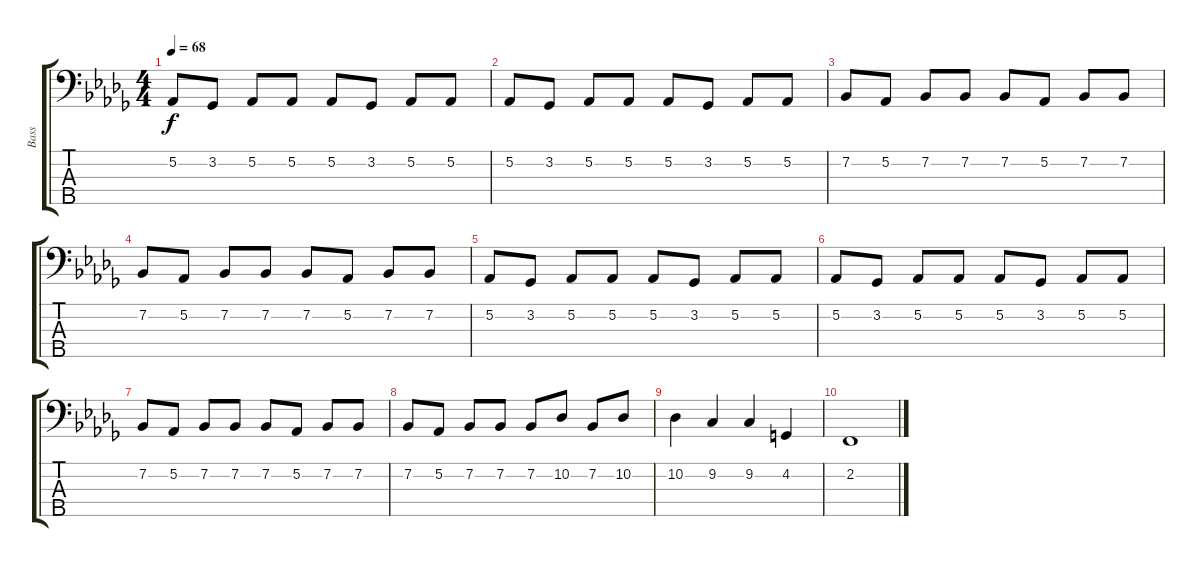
\track ("Bass" "Bass") {instrument electricbasspick}
\staff {score tabs}
\tuning (Ab1 Eb1 Bb0 F0 C0) {hide}
\ts (4 4)
\tempo 68
\clef f4
\ks bbminor
5.2.8{dy f} 3.2.8 5.2.8 5.2.8 5.2.8 3.2.8 5.2.8 5.2.8 |
5.2.8 3.2.8 5.2.8 5.2.8 5.2.8 3.2.8 5.2.8 5.2.8 |
7.2.8 5.2.8 7.2.8 7.2.8 7.2.8 5.2.8 7.2.8 7.2.8 |
7.2.8 5.2.8 7.2.8 7.2.8 7.2.8 5.2.8 7.2.8 7.2.8 |
5.2.8 3.2.8 5.2.8 5.2.8 5.2.8 3.2.8 5.2.8 5.2.8 |
5.2.8 3.2.8 5.2.8 5.2.8 5.2.8 3.2.8 5.2.8 5.2.8 |
7.2.8 5.2.8 7.2.8 7.2.8 7.2.8 5.2.8 7.2.8 7.2.8 |
7.2.8 5.2.8 7.2.8 7.2.8 7.2.8 10.2.8 7.2.8 10.2.8 |
10.2.4 9.2.4 9.2.4 4.2.4 |
2.2.1
